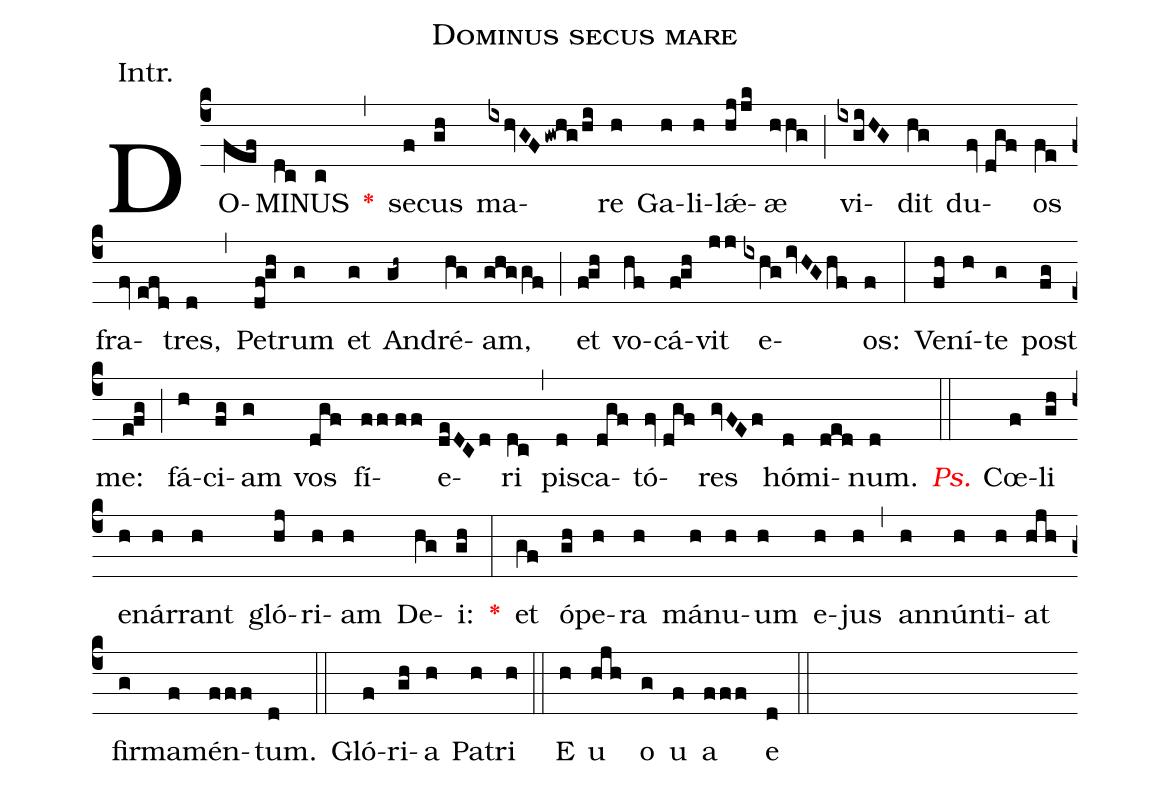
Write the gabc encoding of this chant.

name:Dominus secus mare;
annotation:Intr.;
mode:I.;
office-part:Introit;
%%
(c4) DO(fef)MI(dc)NUS(c) <v>\red{*}</v>(,) se(f)cus(gh) ma(ixhvGFgwhg/hi)re(h) Ga(h)li(h)l<sp>'ae</sp>(hjjk)æ(hhg) (;) vi(ixgiHG)dit(hg) du(fv///dgf)os(fe) fra(fv///efd)tres,(d) (,) Pe(df!gh)trum(g) et(g) And(gh~)ré(hg)am,(ghggf) (;) et(f!gh) vo(hf)cá(f!gh)vit(jj) e(ixhg/ivHG/hf)os:(f) (:) Ve(fh)ní(h)te(g)  post(fg) me:(e!fg) (;) fá(h)ci(fg)am(g) vos(dgf) fí(ff//ff)e(deDCd)ri(dc) (,) pi(d)sca(dgf)tó(fv///dgf)res(gvFEf) hó(d)mi(ded)num.(d) (::) <v>\redit{Ps.}</v> Cœ(f)li(gh) en(h)ár(h)rant(h) gló(hj)ri(h)am(h) De(hg)i:(gh) <v>\red{*}</v>(:) et(gf) ó(gh)pe(h)ra(h) má(h)nu(h)um(h) e(h)jus(h) (,) an(h)nún(h)ti(h)at(hjh) fir(g)ma(f)mén(fff)tum.(d) (::) Gló(f)ri(gh)a(h) Pa(h)tri(h) (::) E(h) u(hjh) o(g) u(f) a(fff) e(d) (::)
